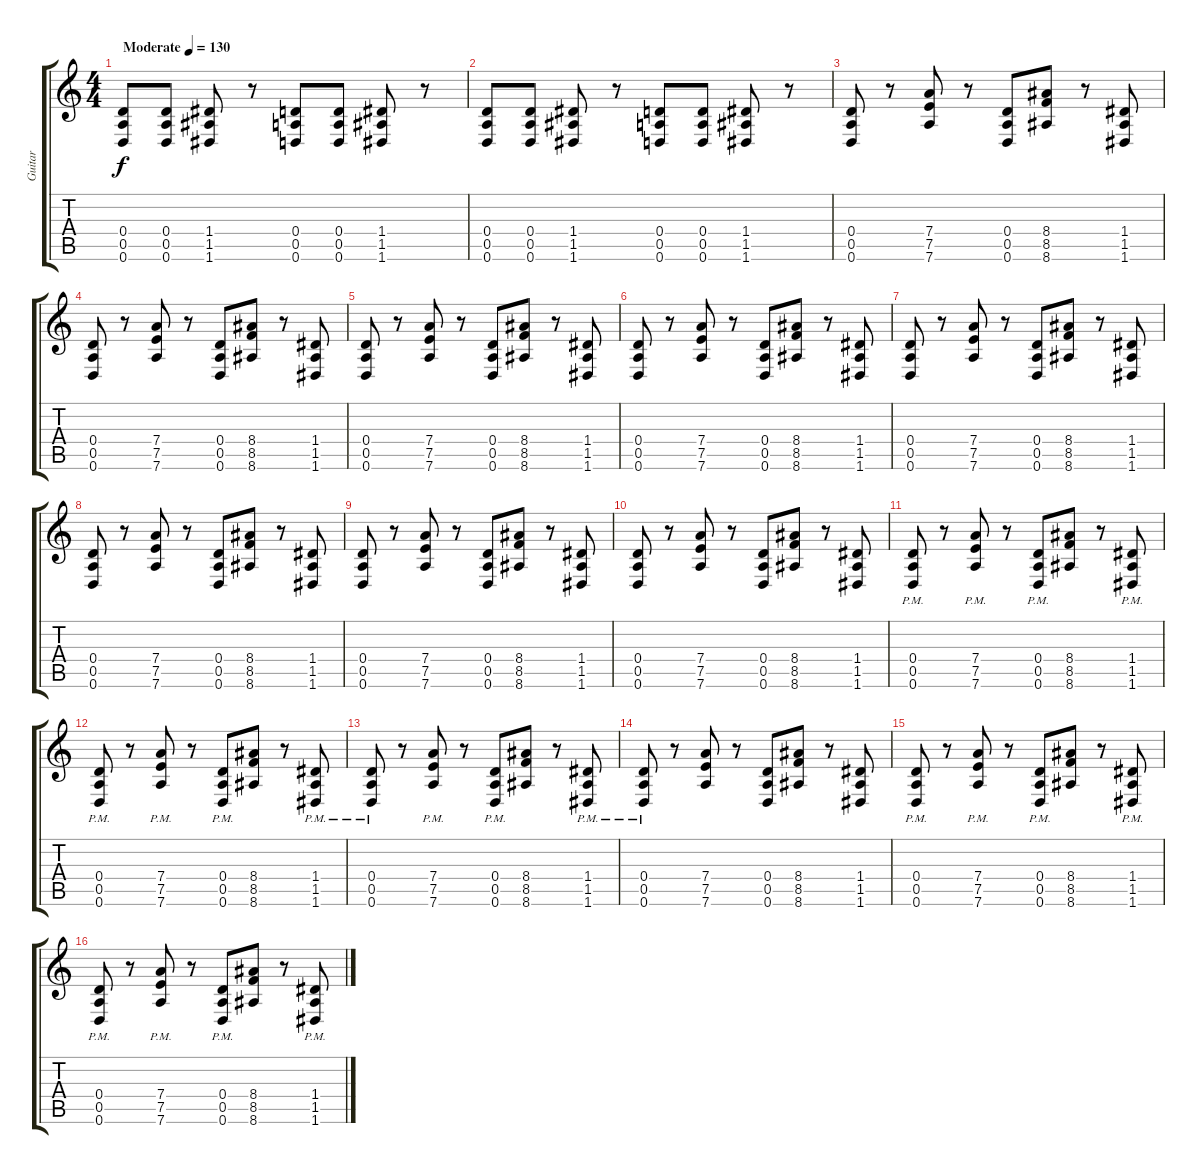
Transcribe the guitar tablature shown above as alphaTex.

\track ("Guitar" "Guitar") {instrument distortionguitar}
\staff {score tabs}
\tuning (E4 B3 G3 D3 A2 D2) {hide}
\ts (4 4)
\tempo (130 "Moderate")
\clef g2
\ks c
(0.4 0.5 0.6).8{dy f instrument distortionguitar} (0.4 0.5 0.6).8 (1.4 1.5 1.6).8 r.8 (0.4 0.5 0.6).8 (0.4 0.5 0.6).8 (1.4 1.5 1.6).8 r.8 |
(0.4 0.5 0.6).8 (0.4 0.5 0.6).8 (1.4 1.5 1.6).8 r.8 (0.4 0.5 0.6).8 (0.4 0.5 0.6).8 (1.4 1.5 1.6).8 r.8 |
(0.4 0.5 0.6).8 r.8 (7.4 7.5 7.6).8 r.8 (0.4 0.5 0.6).8 (8.4 8.5 8.6).8 r.8 (1.4 1.5 1.6).8 |
(0.4 0.5 0.6).8 r.8 (7.4 7.5 7.6).8 r.8 (0.4 0.5 0.6).8 (8.4 8.5 8.6).8 r.8 (1.4 1.5 1.6).8 |
(0.4 0.5 0.6).8 r.8 (7.4 7.5 7.6).8 r.8 (0.4 0.5 0.6).8 (8.4 8.5 8.6).8 r.8 (1.4 1.5 1.6).8 |
(0.4 0.5 0.6).8 r.8 (7.4 7.5 7.6).8 r.8 (0.4 0.5 0.6).8 (8.4 8.5 8.6).8 r.8 (1.4 1.5 1.6).8 |
(0.4 0.5 0.6).8 r.8 (7.4 7.5 7.6).8 r.8 (0.4 0.5 0.6).8 (8.4 8.5 8.6).8 r.8 (1.4 1.5 1.6).8 |
(0.4 0.5 0.6).8 r.8 (7.4 7.5 7.6).8 r.8 (0.4 0.5 0.6).8 (8.4 8.5 8.6).8 r.8 (1.4 1.5 1.6).8 |
(0.4 0.5 0.6).8 r.8 (7.4 7.5 7.6).8 r.8 (0.4 0.5 0.6).8 (8.4 8.5 8.6).8 r.8 (1.4 1.5 1.6).8 |
(0.4 0.5 0.6).8 r.8 (7.4 7.5 7.6).8 r.8 (0.4 0.5 0.6).8 (8.4 8.5 8.6).8 r.8 (1.4 1.5 1.6).8 |
(0.4 0.5 0.6{pm}).8 r.8 (7.4 7.5 7.6{pm}).8 r.8 (0.4{pm} 0.5{pm} 0.6{pm}).8 (8.4 8.5 8.6).8 r.8 (1.4{pm} 1.5{pm} 1.6{pm}).8 |
(0.4 0.5 0.6{pm}).8 r.8 (7.4 7.5 7.6{pm}).8 r.8 (0.4{pm} 0.5{pm} 0.6{pm}).8 (8.4 8.5 8.6).8 r.8 (1.4{pm} 1.5{pm} 1.6{pm}).8 |
(0.4 0.5 0.6{pm}).8 r.8 (7.4 7.5 7.6{pm}).8 r.8 (0.4{pm} 0.5{pm} 0.6{pm}).8 (8.4 8.5 8.6).8 r.8 (1.4{pm} 1.5{pm} 1.6{pm}).8 |
(0.4 0.5 0.6{pm}).8 r.8 (7.4 7.5 7.6).8 r.8 (0.4 0.5 0.6).8 (8.4 8.5 8.6).8 r.8 (1.4 1.5 1.6).8 |
(0.4 0.5 0.6{pm}).8 r.8 (7.4 7.5 7.6{pm}).8 r.8 (0.4{pm} 0.5{pm} 0.6{pm}).8 (8.4 8.5 8.6).8 r.8 (1.4{pm} 1.5{pm} 1.6{pm}).8 |
(0.4 0.5 0.6{pm}).8 r.8 (7.4 7.5 7.6{pm}).8 r.8 (0.4{pm} 0.5{pm} 0.6{pm}).8 (8.4 8.5 8.6).8 r.8 (1.4{pm} 1.5{pm} 1.6{pm}).8
